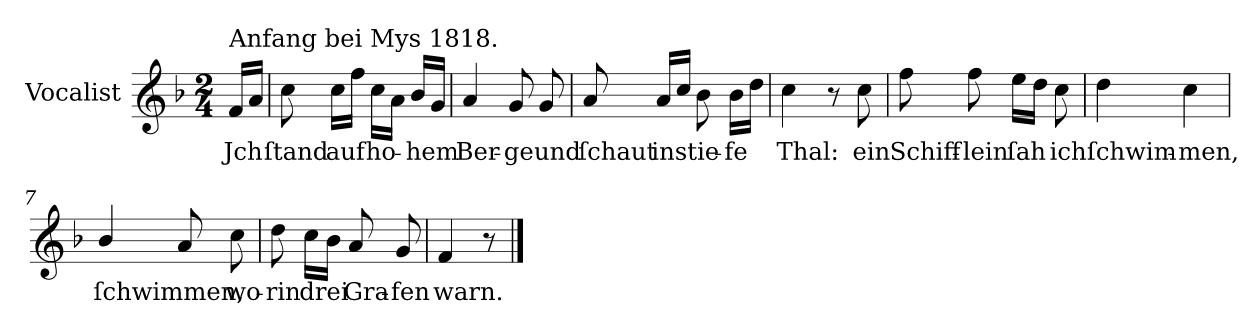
**kern	**text
*part1	*part1
*staff1	*staff1
*I"Vocalist	*
*k[b-]	*
*F:	*
*M2/4	*
=	=
!LO:TX:a:t=Anfang bei Mys 1818.	!
16fLL	Jch
16aJJ	.
=1	=1
8cc	ſtand
16ccLL	auf
16ffJJ	.
16ccLL	ho-
16aJJ	.
16b-LL	-hem
16gJJ	.
=2	=2
4a	Ber-
8g	-ge
8g	und
=3	=3
8a	ſchaut
16a/LL	ins
16ccJJ	.
8b-	tie-
16b-LL	-fe
16ddJJ	.
=4	=4
4cc	Thal:
8r	.
8cc	ein
=5	=5
8ff	Schiff-
8ff	-lein
16eeLL	ſah
16ddJJ	.
8cc	ich
=6	=6
4dd	ſchwim-
4cc	-men,
=7	=7
4b-/	ſchwimmen,
8a	.
8cc	wo-
=8	=8
8dd	-rin
16ccLL	drei
16b-JJ	.
8a	Gra-
8g	-fen
=9	=9
4f	warn.
8r	.
==	==
*-	*-
